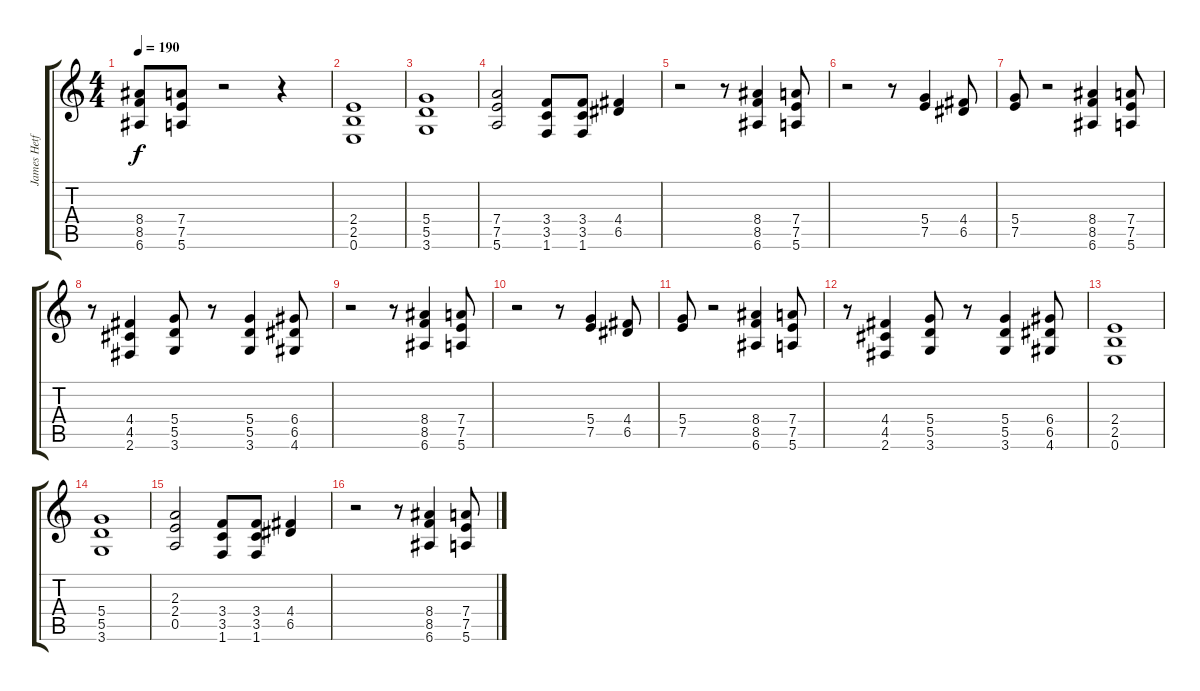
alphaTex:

\track ("James Hetfield" "James Hetf") {instrument distortionguitar}
\staff {score tabs}
\tuning (E4 B3 G3 D3 A2 E2) {hide}
\ts (4 4)
\tempo 190
\clef g2
\ks c
(8.4 8.5 6.6).8{dy f} (7.4 7.5 5.6).8 r.2 r.4 |
(2.4 2.5 0.6).1 |
(5.4 5.5 3.6).1 |
(7.4 7.5 5.6).2 (3.4 3.5 1.6).8 (3.4 3.5 1.6).8 (4.4 6.5).4 |
r.2 r.8 (8.4 8.5 6.6).4 (7.4 7.5 5.6).8 |
r.2 r.8 (5.4 7.5).4 (4.4 6.5).8 |
(5.4 7.5).8 r.2 (8.4 8.5 6.6).4 (7.4 7.5 5.6).8 |
r.8 (4.4 4.5 2.6).4 (5.4 5.5 3.6).8 r.8 (5.4 5.5 3.6).4 (6.4 6.5 4.6).8 |
r.2 r.8 (8.4 8.5 6.6).4 (7.4 7.5 5.6).8 |
r.2 r.8 (5.4 7.5).4 (4.4 6.5).8 |
(5.4 7.5).8 r.2 (8.4 8.5 6.6).4 (7.4 7.5 5.6).8 |
r.8 (4.4 4.5 2.6).4 (5.4 5.5 3.6).8 r.8 (5.4 5.5 3.6).4 (6.4 6.5 4.6).8 |
(2.4 2.5 0.6).1 |
(5.4 5.5 3.6).1 |
(2.3 2.4 0.5).2 (3.4 3.5 1.6).8 (3.4 3.5 1.6).8 (4.4 6.5).4 |
r.2 r.8 (8.4 8.5 6.6).4 (7.4 7.5 5.6).8
